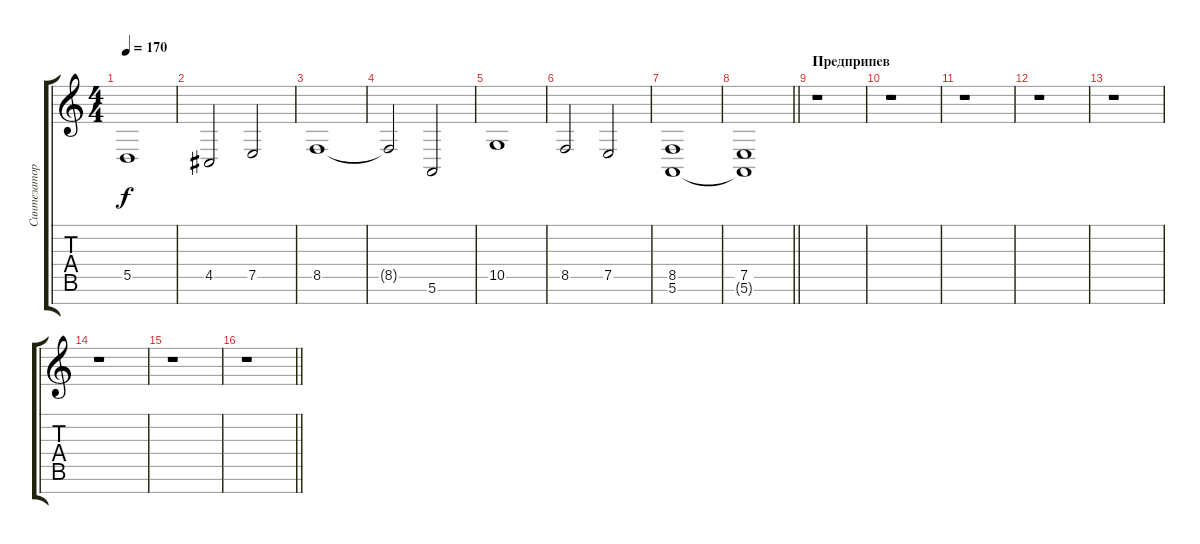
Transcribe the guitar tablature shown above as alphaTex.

\track ("Синтезатор Links" "Синтезатор") {instrument stringensemble1}
\staff {score tabs}
\tuning (E4 B3 G3 D3 A2 E2 B1) {hide}
\ts (4 4)
\tempo 170
\clef g2
\ks c
5.5.1{dy f} |
4.5.2 7.5.2 |
8.5.1 |
8.5{t}.2 5.6.2 |
10.5.1 |
8.5.2 7.5.2 |
(8.5 5.6).1 |
\barLineRight lightlight
(7.5 5.6{t}).1 |
\section ("" "Предприпев")
r.1 |
r.1 |
r.1 |
r.1 |
r.1 |
r.1 |
r.1 |
\barLineRight lightlight
r.1
